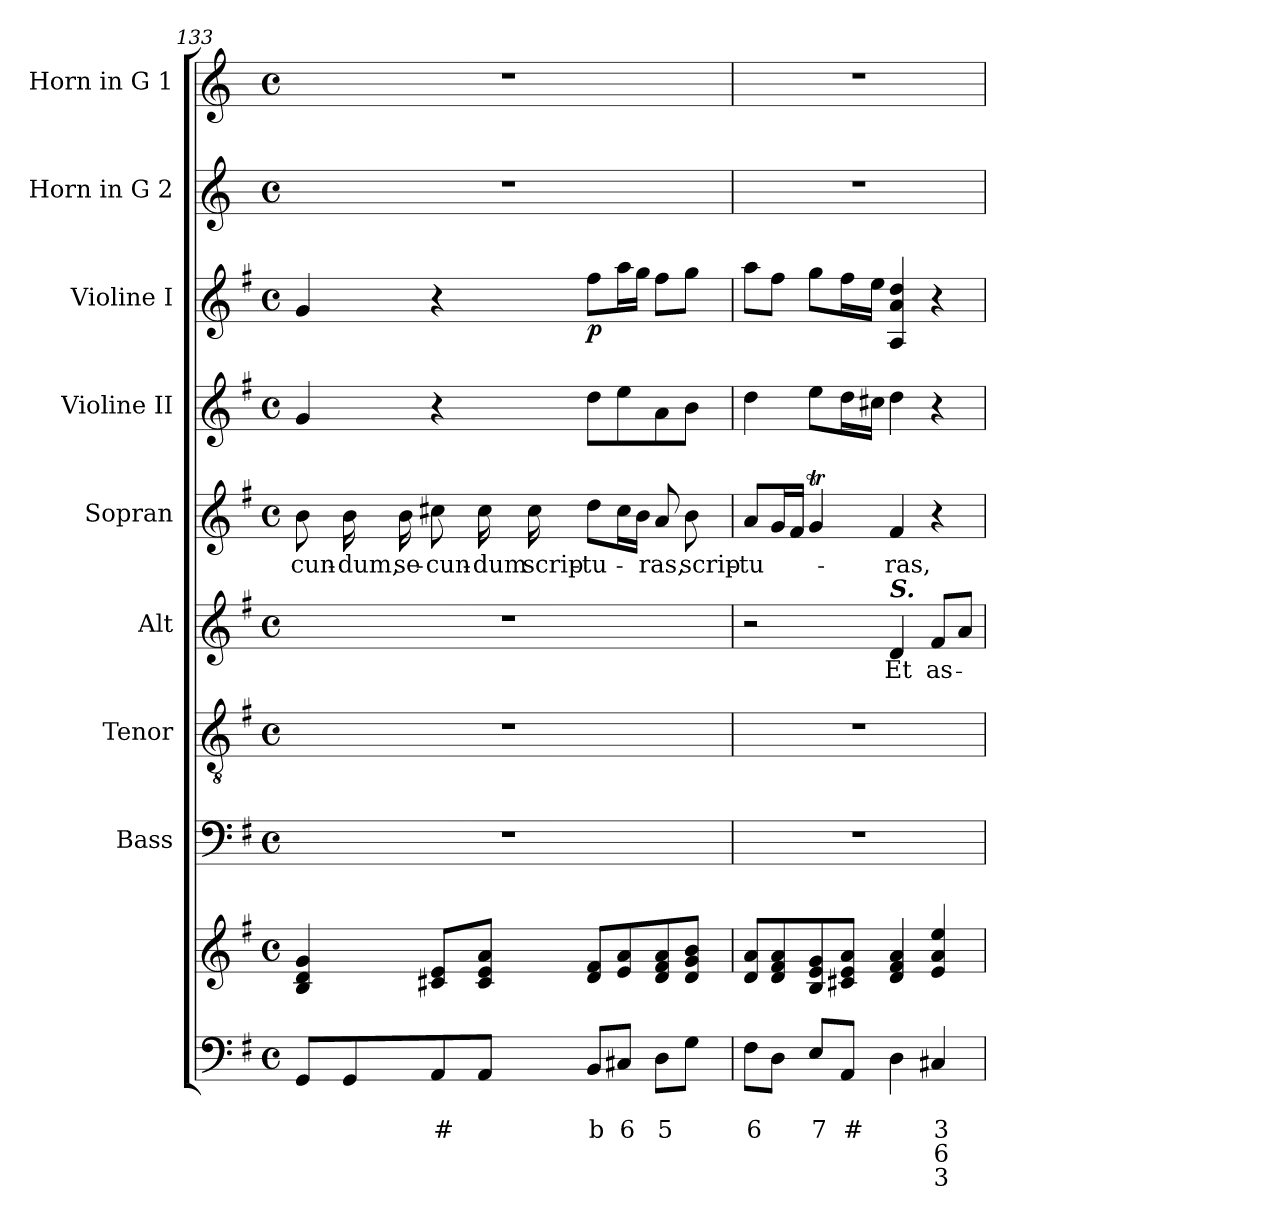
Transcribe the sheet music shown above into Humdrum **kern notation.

**kern	**text	**text	**text	**text	**kern	**kern	**kern	**kern	**text	**kern	**text	**kern	**kern	**dynam	**kern	**kern
*part9	*part9	*part9	*part9	*part9	*part9	*part8	*part7	*part6	*part6	*part5	*part5	*part4	*part3	*part3	*part2	*part1
*staff10	*staff10	*staff10	*staff10	*staff10	*staff9	*staff8	*staff7	*staff6	*staff6	*staff5	*staff5	*staff4	*staff3	*staff3	*staff2	*staff1
*	*	*	*	*	*	*I"Bass	*I"Tenor	*I"Alt	*	*I"Sopran	*	*I"Violine II	*I"Violine I	*	*I"Horn in G 2	*I"Horn in G 1
*	*	*	*	*	*	*I'B.	*I'T.	*I'A.	*	*I'S.	*	*I'Vl. II	*I'Vl. I	*	*	*
*clefF4	*	*	*	*	*clefG2	*clefF4	*clefGv2	*clefG2	*	*clefG2	*	*clefG2	*clefG2	*	*clefG2	*clefG2
*	*	*	*	*	*	*	*	*	*	*	*	*	*	*	*ITrd3c5	*ITrd3c5
*k[f#]	*	*	*	*	*k[f#]	*k[f#]	*k[f#]	*k[f#]	*	*k[f#]	*	*k[f#]	*k[f#]	*	*k[f#]	*k[f#]
*G:	*	*	*	*	*G:	*G:	*G:	*G:	*	*G:	*	*G:	*G:	*	*G:	*G:
*M4/4	*	*	*	*	*M4/4	*M4/4	*M4/4	*M4/4	*	*M4/4	*	*M4/4	*M4/4	*	*M4/4	*M4/4
*met(c)	*	*	*	*	*met(c)	*met(c)	*met(c)	*met(c)	*	*met(c)	*	*met(c)	*met(c)	*	*met(c)	*met(c)
=133	=133	=133	=133	=133	=133	=133	=133	=133	=133	=133	=133	=133	=133	=133	=133	=133
!	!	!	!	!	!	!	!	!	!	!	!LO:LY:b	!	!	!	!	!
8GG/L	.	.	.	.	4B/ 4d/ 4g/	1r	1r	1r	.	8b\	-cun-	4g/	4g/	.	1r	1r
!	!	!	!	!	!	!	!	!	!	!	!LO:LY:b	!	!	!	!	!
8GG/	.	.	.	.	.	.	.	.	.	16b\	-dum,	.	.	.	.	.
!	!	!	!	!	!	!	!	!	!	!	!LO:LY:b	!	!	!	!	!
.	.	.	.	.	.	.	.	.	.	16b\	se-	.	.	.	.	.
!	!	!LO:LY:b	!	!	!	!	!	!	!	!	!LO:LY:b	!	!	!	!	!
8AA/	.	#	.	.	8c#X/ 8e/L	.	.	.	.	8cc#X\	-cun-	4r	4r	.	.	.
!	!	!	!	!	!	!	!	!	!	!	!LO:LY:b	!	!	!	!	!
8AA/J	.	.	.	.	8c#/ 8e/ 8a/J	.	.	.	.	16cc#\	-dum	.	.	.	.	.
!	!	!	!	!	!	!	!	!	!	!	!LO:LY:b	!	!	!	!	!
.	.	.	.	.	.	.	.	.	.	16cc#\	scrip-	.	.	.	.	.
!	!	!LO:LY:b	!	!	!	!	!	!	!	!	!LO:LY:b	!	!	!LO:DY:b	!	!
8BB/L	.	b	.	.	8d/ 8f#/L	.	.	.	.	8dd\L	-tu-	8dd\L	8ff#\L	p	.	.
!	!	!LO:LY:b	!	!	!	!	!	!	!	!	!	!	!	!	!	!
8C#X/J	.	6	.	.	8e/ 8a/	.	.	.	.	16cc#\L	.	8ee\	16aa\L	.	.	.
.	.	.	.	.	.	.	.	.	.	16b\JJ	.	.	16gg\JJ	.	.	.
!	!	!LO:LY:b	!	!	!	!	!	!	!	!	!LO:LY:b	!	!	!	!	!
8D\L	.	5	.	.	8d/ 8f#/ 8a/	.	.	.	.	8a/	-ras,	8a\	8ff#\L	.	.	.
!	!	!	!	!	!	!	!	!	!	!	!LO:LY:b	!	!	!	!	!
8G\J	.	.	.	.	8d/ 8g/ 8b/J	.	.	.	.	8b\	scrip-	8b\J	8gg\J	.	.	.
=134	=134	=134	=134	=134	=134	=134	=134	=134	=134	=134	=134	=134	=134	=134	=134	=134
!	!	!LO:LY:b	!	!	!	!	!	!	!	!	!LO:LY:b	!	!	!	!	!
8F#\L	.	6	.	.	8d/ 8a/L	1r	1r	2r	.	8a/L	-tu-	4dd\	8aa\L	.	1r	1r
8D\J	.	.	.	.	8d/ 8f#/ 8a/	.	.	.	.	16g/L	.	.	8ff#\J	.	.	.
.	.	.	.	.	.	.	.	.	.	16f#/JJ	.	.	.	.	.	.
!	!	!LO:LY:b	!	!	!	!	!	!	!	!	!	!	!	!	!	!
8E/L	.	7	.	.	8B/ 8e/ 8g/	.	.	.	.	4gT/	.	8ee\L	8gg\L	.	.	.
!	!	!LO:LY:b	!	!	!	!	!	!	!	!	!	!	!	!	!	!
8AA/J	.	#	.	.	8c#X/ 8e/ 8a/J	.	.	.	.	.	.	16dd\L	16ff#\L	.	.	.
.	.	.	.	.	.	.	.	.	.	.	.	16cc#X\JJ	16ee\JJ	.	.	.
!	!	!	!	!	!	!	!	!LO:TX:a:Bi:t=S.	!	!	!	!	!	!	!	!
!	!	!	!	!	!	!	!	!	!LO:LY:b	!	!LO:LY:b	!	!	!	!	!
4D\	.	.	.	.	4d/ 4f#/ 4a/	.	.	4d/	Et	4f#/	-ras,	4dd\	4A/ 4a/ 4dd/	.	.	.
!	!	!LO:LY:b	!LO:LY:b	!LO:LY:b	!	!	!	!	!LO:LY:b	!	!	!	!	!	!	!
4C#X/	.	3	6	3	4e/ 4a/ 4ee/	.	.	8f#/L	as-	4r	.	4r	4r	.	.	.
.	.	.	.	.	.	.	.	8a/J	.	.	.	.	.	.	.	.
=	=	=	=	=	=	=	=	=	=	=	=	=	=	=	=	=
*-	*-	*-	*-	*-	*-	*-	*-	*-	*-	*-	*-	*-	*-	*-	*-	*-
